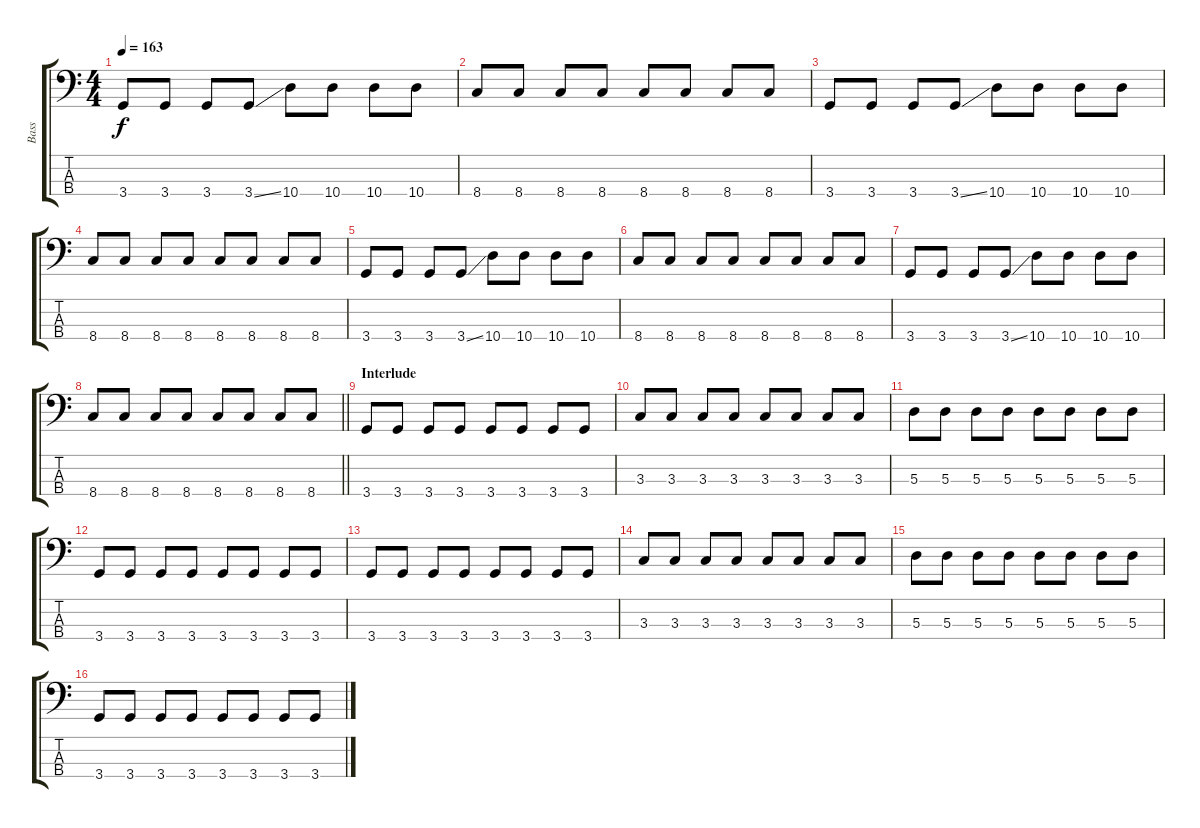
\track ("Bass" "Bass") {instrument electricbasspick}
\staff {score tabs}
\tuning (G2 D2 A1 E1) {hide}
\ts (4 4)
\tempo 163
\clef f4
\ks c
3.4.8{dy f} 3.4.8 3.4.8 3.4{ss}.8 10.4.8 10.4.8 10.4.8 10.4.8 |
8.4.8 8.4.8 8.4.8 8.4.8 8.4.8 8.4.8 8.4.8 8.4.8 |
3.4.8 3.4.8 3.4.8 3.4{ss}.8 10.4.8 10.4.8 10.4.8 10.4.8 |
8.4.8 8.4.8 8.4.8 8.4.8 8.4.8 8.4.8 8.4.8 8.4.8 |
3.4.8 3.4.8 3.4.8 3.4{ss}.8 10.4.8 10.4.8 10.4.8 10.4.8 |
8.4.8 8.4.8 8.4.8 8.4.8 8.4.8 8.4.8 8.4.8 8.4.8 |
3.4.8 3.4.8 3.4.8 3.4{ss}.8 10.4.8 10.4.8 10.4.8 10.4.8 |
\barLineRight lightlight
8.4.8 8.4.8 8.4.8 8.4.8 8.4.8 8.4.8 8.4.8 8.4.8 |
\section ("" "Interlude")
3.4.8 3.4.8 3.4.8 3.4.8 3.4.8 3.4.8 3.4.8 3.4.8 |
3.3.8 3.3.8 3.3.8 3.3.8 3.3.8 3.3.8 3.3.8 3.3.8 |
5.3.8 5.3.8 5.3.8 5.3.8 5.3.8 5.3.8 5.3.8 5.3.8 |
3.4.8 3.4.8 3.4.8 3.4.8 3.4.8 3.4.8 3.4.8 3.4.8 |
3.4.8 3.4.8 3.4.8 3.4.8 3.4.8 3.4.8 3.4.8 3.4.8 |
3.3.8 3.3.8 3.3.8 3.3.8 3.3.8 3.3.8 3.3.8 3.3.8 |
5.3.8 5.3.8 5.3.8 5.3.8 5.3.8 5.3.8 5.3.8 5.3.8 |
3.4.8 3.4.8 3.4.8 3.4.8 3.4.8 3.4.8 3.4.8 3.4.8
